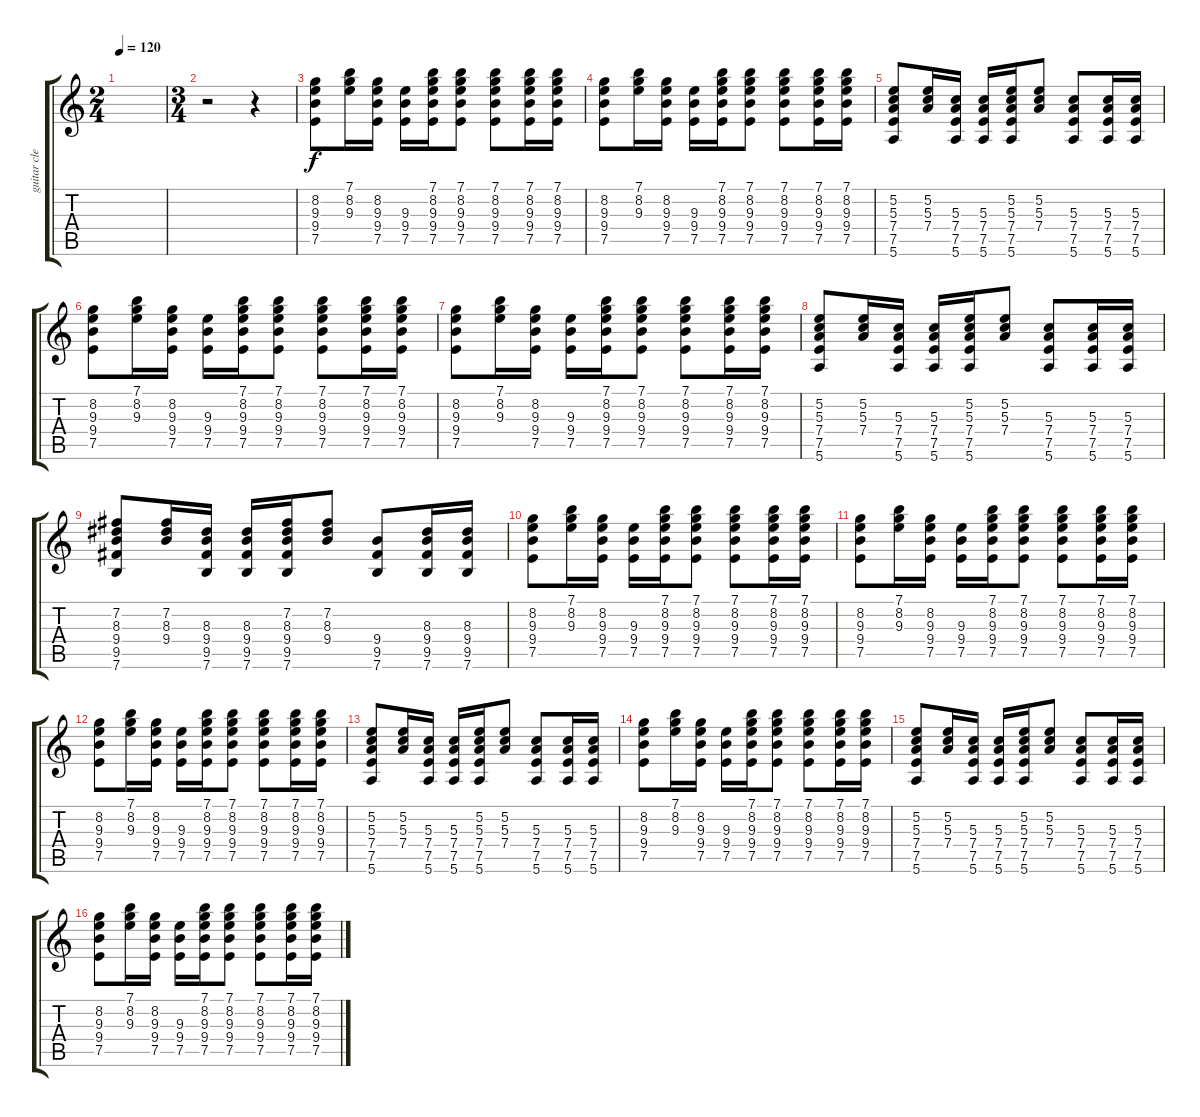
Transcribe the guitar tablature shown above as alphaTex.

\track ("guitar clean" "guitar cle") {instrument electricguitarclean}
\staff {score tabs}
\tuning (E4 B3 G3 D3 A2 E2) {hide}
\ts (2 4)
\tempo 120
\clef g2
\ks c
|
\ts (3 4)
r.2 r.4 |
(8.2 9.3 9.4 7.5).8 (7.1 8.2 9.3).16 (8.2 9.3 9.4 7.5).16 (9.3 9.4 7.5).16 (7.1 8.2 9.3 9.4 7.5).16 (7.1 8.2 9.3 9.4 7.5).8 (7.1 8.2 9.3 9.4 7.5).8 (7.1 8.2 9.3 9.4 7.5).16 (7.1 8.2 9.3 9.4 7.5).16 |
(8.2 9.3 9.4 7.5).8 (7.1 8.2 9.3).16 (8.2 9.3 9.4 7.5).16 (9.3 9.4 7.5).16 (7.1 8.2 9.3 9.4 7.5).16 (7.1 8.2 9.3 9.4 7.5).8 (7.1 8.2 9.3 9.4 7.5).8 (7.1 8.2 9.3 9.4 7.5).16 (7.1 8.2 9.3 9.4 7.5).16 |
(5.2 5.3 7.4 7.5 5.6).8 (5.2 5.3 7.4).16 (5.3 7.4 7.5 5.6).16 (5.3 7.4 7.5 5.6).16 (5.2 5.3 7.4 7.5 5.6).16 (5.2 5.3 7.4).8 (5.3 7.4 7.5 5.6).8 (5.3 7.4 7.5 5.6).16 (5.3 7.4 7.5 5.6).16 |
(8.2 9.3 9.4 7.5).8 (7.1 8.2 9.3).16 (8.2 9.3 9.4 7.5).16 (9.3 9.4 7.5).16 (7.1 8.2 9.3 9.4 7.5).16 (7.1 8.2 9.3 9.4 7.5).8 (7.1 8.2 9.3 9.4 7.5).8 (7.1 8.2 9.3 9.4 7.5).16 (7.1 8.2 9.3 9.4 7.5).16 |
(8.2 9.3 9.4 7.5).8 (7.1 8.2 9.3).16 (8.2 9.3 9.4 7.5).16 (9.3 9.4 7.5).16 (7.1 8.2 9.3 9.4 7.5).16 (7.1 8.2 9.3 9.4 7.5).8 (7.1 8.2 9.3 9.4 7.5).8 (7.1 8.2 9.3 9.4 7.5).16 (7.1 8.2 9.3 9.4 7.5).16 |
(5.2 5.3 7.4 7.5 5.6).8 (5.2 5.3 7.4).16 (5.3 7.4 7.5 5.6).16 (5.3 7.4 7.5 5.6).16 (5.2 5.3 7.4 7.5 5.6).16 (5.2 5.3 7.4).8 (5.3 7.4 7.5 5.6).8 (5.3 7.4 7.5 5.6).16 (5.3 7.4 7.5 5.6).16 |
(7.2 8.3 9.4 9.5 7.6).8 (7.2 8.3 9.4).16 (8.3 9.4 9.5 7.6).16 (8.3 9.4 9.5 7.6).16 (7.2 8.3 9.4 9.5 7.6).16 (7.2 8.3 9.4).8 (9.4 9.5 7.6).8 (8.3 9.4 9.5 7.6).16 (8.3 9.4 9.5 7.6).16 |
(8.2 9.3 9.4 7.5).8 (7.1 8.2 9.3).16 (8.2 9.3 9.4 7.5).16 (9.3 9.4 7.5).16 (7.1 8.2 9.3 9.4 7.5).16 (7.1 8.2 9.3 9.4 7.5).8 (7.1 8.2 9.3 9.4 7.5).8 (7.1 8.2 9.3 9.4 7.5).16 (7.1 8.2 9.3 9.4 7.5).16 |
(8.2 9.3 9.4 7.5).8 (7.1 8.2 9.3).16 (8.2 9.3 9.4 7.5).16 (9.3 9.4 7.5).16 (7.1 8.2 9.3 9.4 7.5).16 (7.1 8.2 9.3 9.4 7.5).8 (7.1 8.2 9.3 9.4 7.5).8 (7.1 8.2 9.3 9.4 7.5).16 (7.1 8.2 9.3 9.4 7.5).16 |
(8.2 9.3 9.4 7.5).8 (7.1 8.2 9.3).16 (8.2 9.3 9.4 7.5).16 (9.3 9.4 7.5).16 (7.1 8.2 9.3 9.4 7.5).16 (7.1 8.2 9.3 9.4 7.5).8 (7.1 8.2 9.3 9.4 7.5).8 (7.1 8.2 9.3 9.4 7.5).16 (7.1 8.2 9.3 9.4 7.5).16 |
(5.2 5.3 7.4 7.5 5.6).8 (5.2 5.3 7.4).16 (5.3 7.4 7.5 5.6).16 (5.3 7.4 7.5 5.6).16 (5.2 5.3 7.4 7.5 5.6).16 (5.2 5.3 7.4).8 (5.3 7.4 7.5 5.6).8 (5.3 7.4 7.5 5.6).16 (5.3 7.4 7.5 5.6).16 |
(8.2 9.3 9.4 7.5).8 (7.1 8.2 9.3).16 (8.2 9.3 9.4 7.5).16 (9.3 9.4 7.5).16 (7.1 8.2 9.3 9.4 7.5).16 (7.1 8.2 9.3 9.4 7.5).8 (7.1 8.2 9.3 9.4 7.5).8 (7.1 8.2 9.3 9.4 7.5).16 (7.1 8.2 9.3 9.4 7.5).16 |
(5.2 5.3 7.4 7.5 5.6).8 (5.2 5.3 7.4).16 (5.3 7.4 7.5 5.6).16 (5.3 7.4 7.5 5.6).16 (5.2 5.3 7.4 7.5 5.6).16 (5.2 5.3 7.4).8 (5.3 7.4 7.5 5.6).8 (5.3 7.4 7.5 5.6).16 (5.3 7.4 7.5 5.6).16 |
(8.2 9.3 9.4 7.5).8 (7.1 8.2 9.3).16 (8.2 9.3 9.4 7.5).16 (9.3 9.4 7.5).16 (7.1 8.2 9.3 9.4 7.5).16 (7.1 8.2 9.3 9.4 7.5).8 (7.1 8.2 9.3 9.4 7.5).8 (7.1 8.2 9.3 9.4 7.5).16 (7.1 8.2 9.3 9.4 7.5).16
